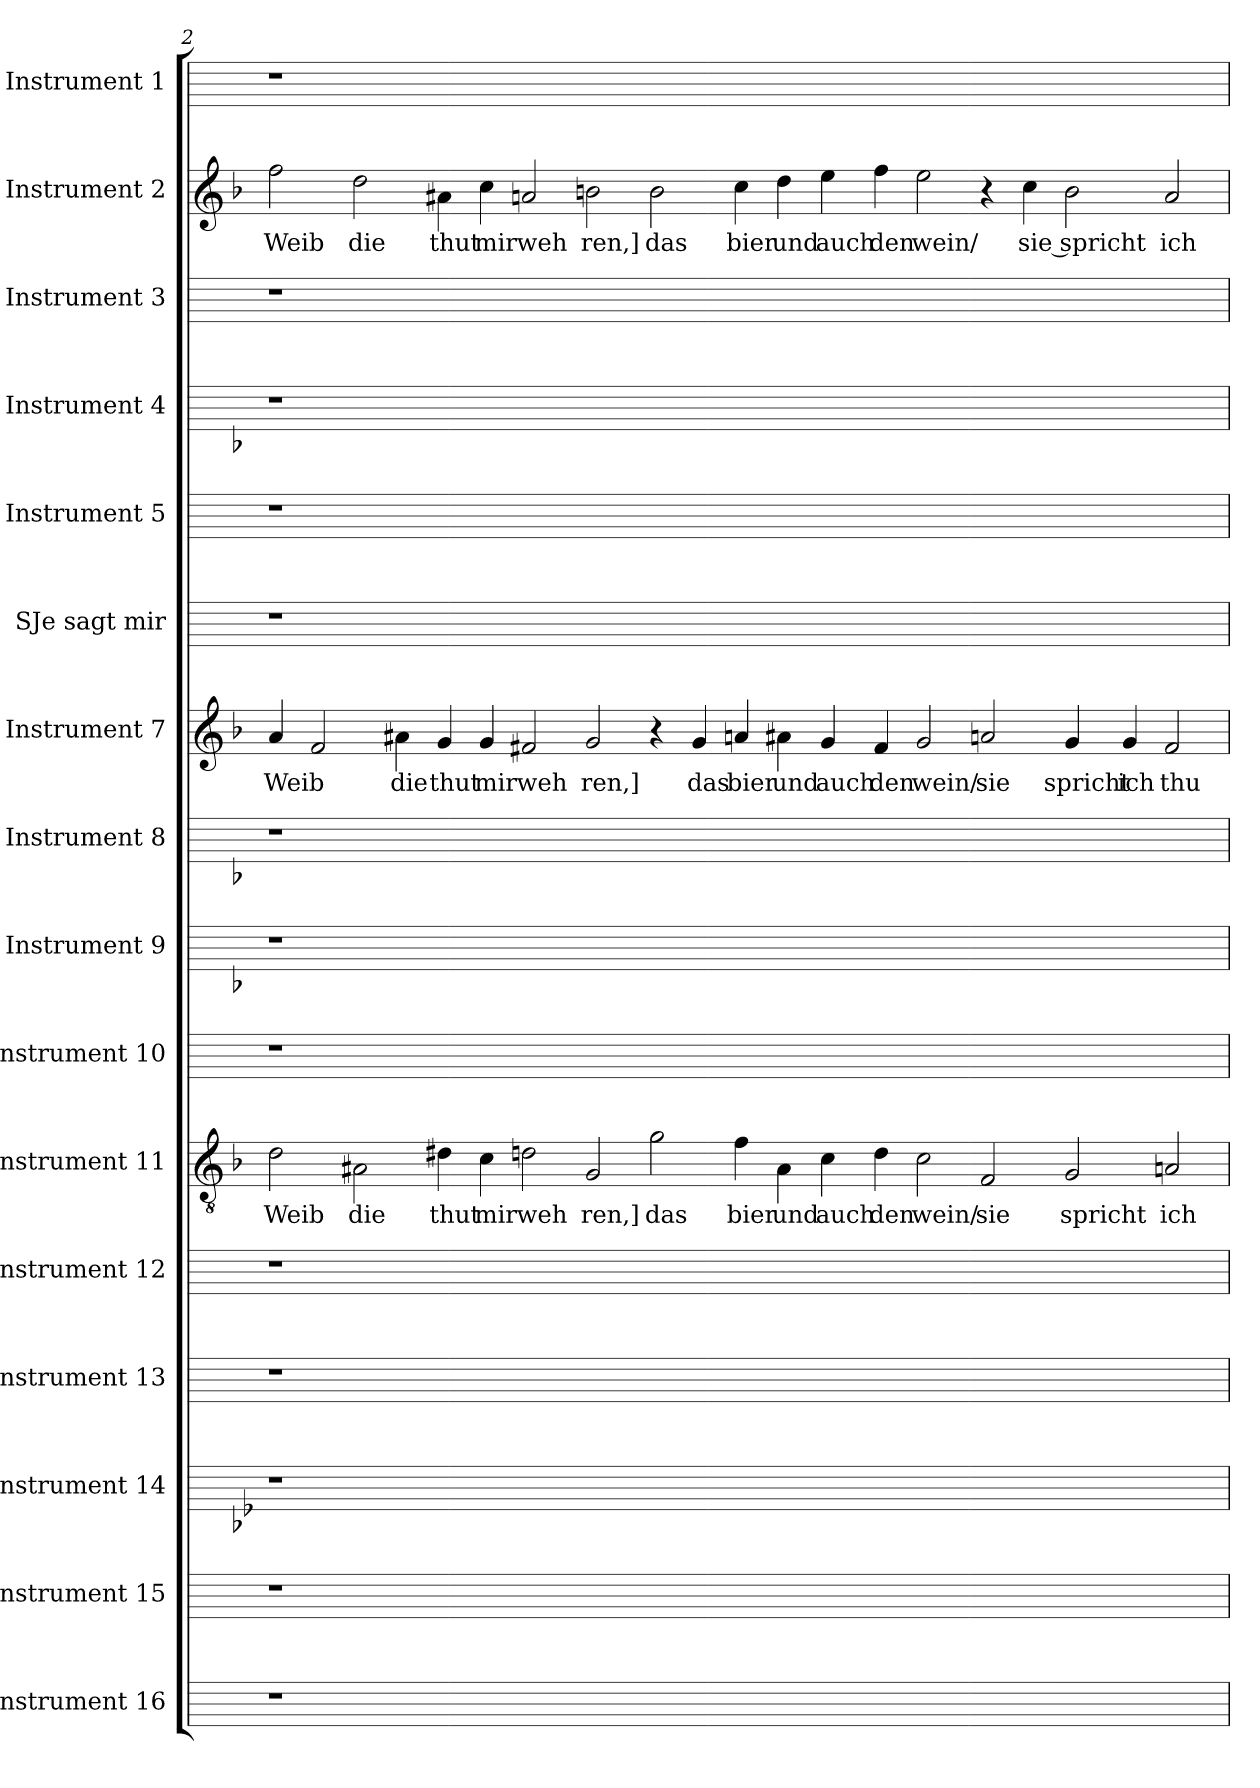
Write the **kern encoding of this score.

**kern	**kern	**kern	**kern	**kern	**kern	**text	**kern	**kern	**kern	**kern	**text	**kern	**kern	**kern	**kern	**kern	**text	**kern
*part16	*part15	*part14	*part13	*part12	*part11	*part11	*part10	*part9	*part8	*part7	*part7	*part6	*part5	*part4	*part3	*part2	*part2	*part1
*staff16	*staff15	*staff14	*staff13	*staff12	*staff11	*staff11	*staff10	*staff9	*staff8	*staff7	*staff7	*staff6	*staff5	*staff4	*staff3	*staff2	*staff2	*staff1
*I"Instrument 16	*I"Instrument 15	*I"Instrument 14	*I"Instrument 13	*I"Instrument 12	*I"Instrument 11	*	*I"Instrument 10	*I"Instrument 9	*I"Instrument 8	*I"Instrument 7	*	*I"SJe sagt mir	*I"Instrument 5	*I"Instrument 4	*I"Instrument 3	*I"Instrument 2	*	*I"Instrument 1
!!LO:LB:g=z
*	*	*	*	*	*clefGv2	*	*	*	*	*clefG2	*	*	*	*	*	*clefG2	*	*
*ITrd1c2	*ITrd1c2	*	*ITrd1c2	*ITrd1c2	*ITrd1c2	*	*ITrd1c2	*ITrd-3c-5	*ITrd-3c-5	*ITrd1c2	*	*ITrd1c2	*ITrd1c2	*ITrd-3c-5	*ITrd1c2	*ITrd1c2	*	*ITrd-3c-5
*	*	*k[b-e-]	*	*	*k[b-e-a-]	*	*	*k[b-e-]	*k[b-e-]	*k[b-e-a-]	*	*	*	*k[b-e-]	*	*k[b-e-a-]	*	*
*	*	*B-:	*	*	*E-:	*	*	*B-:	*B-:	*E-:	*	*	*	*B-:	*	*E-:	*	*
=2	=2	=2	=2	=2	=2	=2	=2	=2	=2	=2	=2	=2	=2	=2	=2	=2	=2	=2
!	!	!	!	!	!	!LO:LY:b:cj	!	!	!	!	!LO:LY:b	!	!	!	!	!	!LO:LY:b:cj	!
1r	1r	1r	1r	1r	2c\	Weib	1r	1r	1r	4g/	Weib	1r	1r	1r	1r	2ee-\	Weib	1r
.	.	.	.	.	.	.	.	.	.	2e-/	.	.	.	.	.	.	.	.
!	!	!	!	!	!	!LO:LY:b:cj	!	!	!	!	!	!	!	!	!	!	!LO:LY:b:cj	!
.	.	.	.	.	2G#\	die	.	.	.	.	.	.	.	.	.	2cc\	die	.
!	!	!	!	!	!	!	!	!	!	!	!LO:LY:b:cj	!	!	!	!	!	!	!
.	.	.	.	.	.	.	.	.	.	4g#\	die	.	.	.	.	.	.	.
!	!	!	!	!	!	!LO:LY:b:cj	!	!	!	!	!LO:LY:b:cj	!	!	!	!	!	!LO:LY:b:cj	!
00ryy	00ryy	00ryy	00ryy	00ryy	4c#X\	thut	00ryy	00ryy	00ryy	4f/	thut	00ryy	00ryy	00ryy	00ryy	4g#\	thut	00ryy
!	!	!	!	!	!	!LO:LY:b:cj	!	!	!	!	!LO:LY:b:cj	!	!	!	!	!	!LO:LY:b:cj	!
.	.	.	.	.	4B-\	mir	.	.	.	4f/	mir	.	.	.	.	4b-\	mir	.
!	!	!	!	!	!	!LO:LY:b:cj	!	!	!	!	!LO:LY:b:cj	!	!	!	!	!	!LO:LY:b:cj	!
.	.	.	.	.	2c\	weh	.	.	.	2en/	weh	.	.	.	.	2g/	weh	.
!	!	!	!	!	!	!LO:LY:b:cj	!	!	!	!	!LO:LY:b:cj	!	!	!	!	!	!LO:LY:b:cj	!
.	.	.	.	.	2F/	ren,]	.	.	.	2f/	ren,]	.	.	.	.	2an\	ren,]	.
!	!	!	!	!	!	!LO:LY:b:cj	!	!	!	!	!	!	!	!	!	!	!LO:LY:b:cj	!
.	.	.	.	.	2f\	das	.	.	.	4r	.	.	.	.	.	2a\	das	.
!	!	!	!	!	!	!	!	!	!	!	!LO:LY:b:cj	!	!	!	!	!	!	!
.	.	.	.	.	.	.	.	.	.	4f/	das	.	.	.	.	.	.	.
!	!	!	!	!	!	!LO:LY:b:cj	!	!	!	!	!LO:LY:b:cj	!	!	!	!	!	!LO:LY:b:cj	!
.	.	.	.	.	4e-\	bier	.	.	.	4g/	bier	.	.	.	.	4b-\	bier	.
!	!	!	!	!	!	!LO:LY:b:cj	!	!	!	!	!LO:LY:b:cj	!	!	!	!	!	!LO:LY:b:cj	!
.	.	.	.	.	4G#\	und	.	.	.	4g#\	und	.	.	.	.	4cc\	und	.
!	!	!	!	!	!	!LO:LY:b:cj	!	!	!	!	!LO:LY:b:cj	!	!	!	!	!	!LO:LY:b:cj	!
.	.	.	.	.	4B-\	auch	.	.	.	4f/	auch	.	.	.	.	4dd\	auch	.
!	!	!	!	!	!	!LO:LY:b:cj	!	!	!	!	!LO:LY:b:cj	!	!	!	!	!	!LO:LY:b:cj	!
.	.	.	.	.	4c\	den	.	.	.	4e/	den	.	.	.	.	4ee-\	den	.
!	!	!	!	!	!	!LO:LY:b:cj	!	!	!	!	!LO:LY:b:cj	!	!	!	!	!	!LO:LY:b:cj	!
.	.	.	.	.	2B-\	wein/	.	.	.	2f/	wein/	.	.	.	.	2dd\	wein/	.
!	!	!	!	!	!	!LO:LY:b:cj	!	!	!	!	!LO:LY:b:cj	!	!	!	!	!	!	!
.	.	.	.	.	2E-/	sie	.	.	.	2g/	sie	.	.	.	.	4r	.	.
!	!	!	!	!	!	!	!	!	!	!	!	!	!	!	!	!	!LO:LY:b:cj	!
.	.	.	.	.	.	.	.	.	.	.	.	.	.	.	.	4b-\	sie spricht	.
!	!	!	!	!	!	!LO:LY:b:cj	!	!	!	!	!LO:LY:b:cj	!	!	!	!	!	!	!
1ryy	1ryy	1ryy	1ryy	1ryy	2F/	spricht	1ryy	1ryy	1ryy	4f/	spricht	1ryy	1ryy	1ryy	1ryy	2a\	.	1ryy
!	!	!	!	!	!	!	!	!	!	!	!LO:LY:b:cj	!	!	!	!	!	!	!
.	.	.	.	.	.	.	.	.	.	4f/	ich	.	.	.	.	.	.	.
!	!	!	!	!	!	!LO:LY:b:cj	!	!	!	!	!LO:LY:b:cj	!	!	!	!	!	!LO:LY:b:cj	!
.	.	.	.	.	2G/	ich	.	.	.	2e/	thu	.	.	.	.	2g/	ich	.
=	=	=	=	=	=	=	=	=	=	=	=	=	=	=	=	=	=	=
*-	*-	*-	*-	*-	*-	*-	*-	*-	*-	*-	*-	*-	*-	*-	*-	*-	*-	*-
